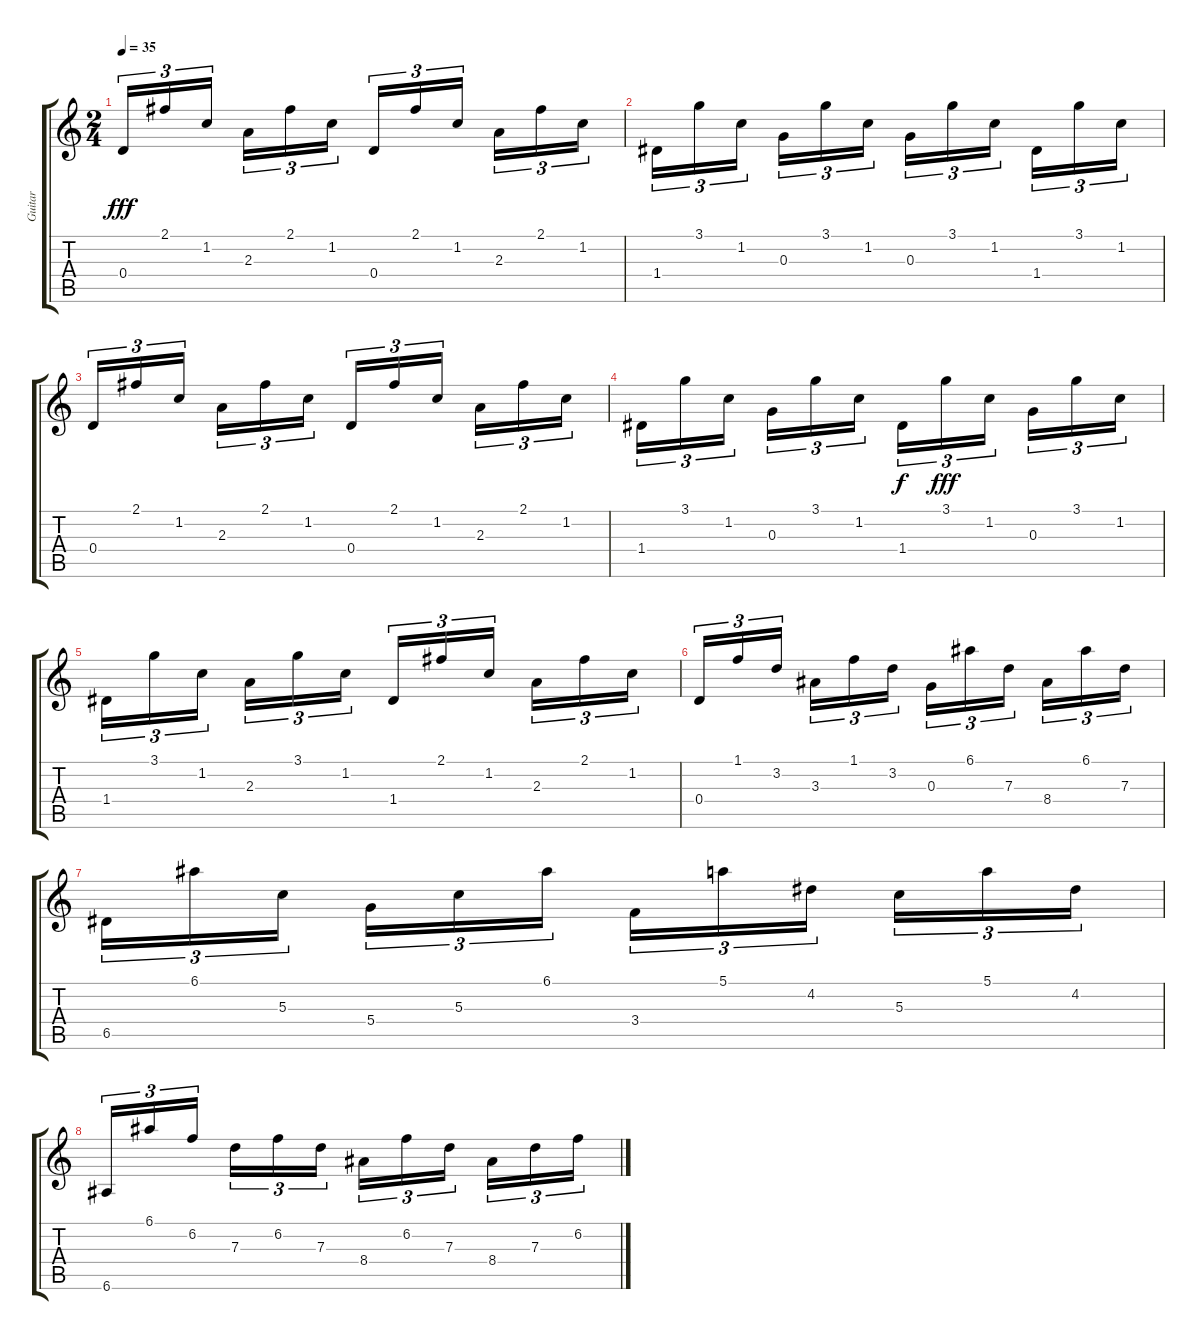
\track ("Guitar" "Guitar") {instrument acousticguitarnylon}
\staff {score tabs}
\tuning (E4 B3 G3 D3 A2 E2) {hide}
\ts (2 4)
\tempo 35
\clef g2
\ks c
0.4.16{tu (3 2) dy fff} 2.1.16{tu (3 2)} 1.2.16{tu (3 2) beam splitsecondary} 2.3.16{tu (3 2)} 2.1.16{tu (3 2)} 1.2.16{tu (3 2)} 0.4.16{tu (3 2)} 2.1.16{tu (3 2)} 1.2.16{tu (3 2) beam splitsecondary} 2.3.16{tu (3 2)} 2.1.16{tu (3 2)} 1.2.16{tu (3 2)} |
1.4.16{tu (3 2)} 3.1.16{tu (3 2)} 1.2.16{tu (3 2) beam splitsecondary} 0.3.16{tu (3 2)} 3.1.16{tu (3 2)} 1.2.16{tu (3 2)} 0.3.16{tu (3 2)} 3.1.16{tu (3 2)} 1.2.16{tu (3 2) beam splitsecondary} 1.4.16{tu (3 2)} 3.1.16{tu (3 2)} 1.2.16{tu (3 2)} |
0.4.16{tu (3 2)} 2.1.16{tu (3 2)} 1.2.16{tu (3 2) beam splitsecondary} 2.3.16{tu (3 2)} 2.1.16{tu (3 2)} 1.2.16{tu (3 2)} 0.4.16{tu (3 2)} 2.1.16{tu (3 2)} 1.2.16{tu (3 2) beam splitsecondary} 2.3.16{tu (3 2)} 2.1.16{tu (3 2)} 1.2.16{tu (3 2)} |
1.4.16{tu (3 2)} 3.1.16{tu (3 2)} 1.2.16{tu (3 2) beam splitsecondary} 0.3.16{tu (3 2)} 3.1.16{tu (3 2)} 1.2.16{tu (3 2)} 1.4.16{tu (3 2) dy f} 3.1.16{tu (3 2) dy fff} 1.2.16{tu (3 2) beam splitsecondary} 0.3.16{tu (3 2)} 3.1.16{tu (3 2)} 1.2.16{tu (3 2)} |
1.4.16{tu (3 2)} 3.1.16{tu (3 2)} 1.2.16{tu (3 2) beam splitsecondary} 2.3.16{tu (3 2)} 3.1.16{tu (3 2)} 1.2.16{tu (3 2)} 1.4.16{tu (3 2)} 2.1.16{tu (3 2)} 1.2.16{tu (3 2) beam splitsecondary} 2.3.16{tu (3 2)} 2.1.16{tu (3 2)} 1.2.16{tu (3 2)} |
0.4.16{tu (3 2)} 1.1.16{tu (3 2)} 3.2.16{tu (3 2) beam splitsecondary} 3.3.16{tu (3 2)} 1.1.16{tu (3 2)} 3.2.16{tu (3 2)} 0.3.16{tu (3 2)} 6.1.16{tu (3 2)} 7.3.16{tu (3 2) beam splitsecondary} 8.4.16{tu (3 2)} 6.1.16{tu (3 2)} 7.3.16{tu (3 2)} |
6.5.16{tu (3 2)} 6.1.16{tu (3 2)} 5.3.16{tu (3 2) beam splitsecondary} 5.4.16{tu (3 2)} 5.3.16{tu (3 2)} 6.1.16{tu (3 2)} 3.4.16{tu (3 2)} 5.1.16{tu (3 2)} 4.2.16{tu (3 2) beam splitsecondary} 5.3.16{tu (3 2)} 5.1.16{tu (3 2)} 4.2.16{tu (3 2)} |
6.6.16{tu (3 2)} 6.1.16{tu (3 2)} 6.2.16{tu (3 2) beam splitsecondary} 7.3.16{tu (3 2)} 6.2.16{tu (3 2)} 7.3.16{tu (3 2)} 8.4.16{tu (3 2)} 6.2.16{tu (3 2)} 7.3.16{tu (3 2) beam splitsecondary} 8.4.16{tu (3 2)} 7.3.16{tu (3 2)} 6.2.16{tu (3 2)}
